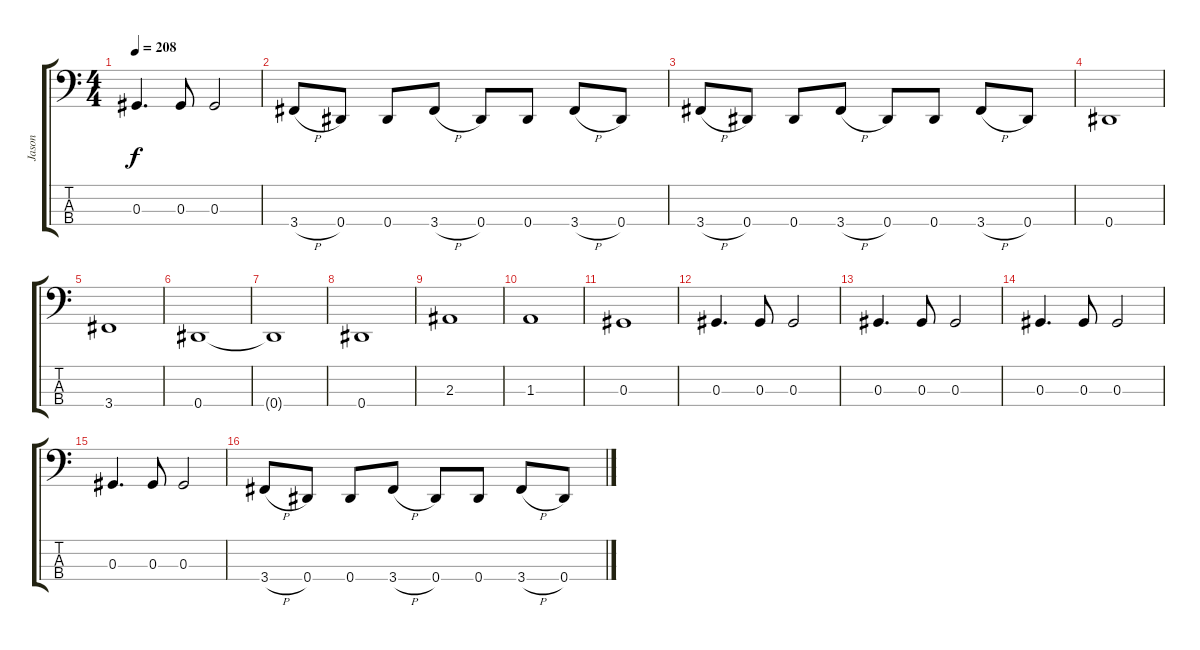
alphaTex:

\track ("Jason" "Jason") {instrument electricbasspick}
\staff {score tabs}
\tuning (Gb2 Db2 Ab1 Eb1) {hide}
\ts (4 4)
\tempo 208
\clef f4
\ks c
0.3.4{d dy f} 0.3.8 0.3.2 |
3.4{h}.8 0.4.8 0.4.8 3.4{h}.8 0.4.8 0.4.8 3.4{h}.8 0.4.8 |
3.4{h}.8 0.4.8 0.4.8 3.4{h}.8 0.4.8 0.4.8 3.4{h}.8 0.4.8 |
0.4.1 |
3.4.1 |
0.4.1 |
0.4{t}.1 |
0.4.1 |
2.3.1 |
1.3.1 |
0.3.1 |
0.3.4{d} 0.3.8 0.3.2 |
0.3.4{d} 0.3.8 0.3.2 |
0.3.4{d} 0.3.8 0.3.2 |
0.3.4{d} 0.3.8 0.3.2 |
3.4{h}.8 0.4.8 0.4.8 3.4{h}.8 0.4.8 0.4.8 3.4{h}.8 0.4.8
